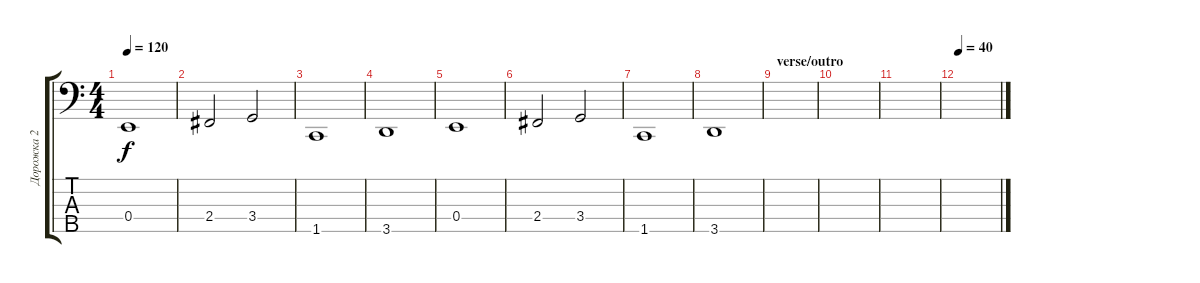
\track ("Дорожка 2" "Дорожка 2") {instrument electricbassfinger}
\staff {score tabs}
\tuning (G2 D2 A1 E1 B0) {hide}
\ts (4 4)
\tempo 120
\clef f4
\ks c
0.4.1{dy f} |
2.4.2 3.4.2 |
1.5.1 |
3.5.1 |
0.4.1 |
2.4.2 3.4.2 |
1.5.1 |
3.5.1 |
\section ("" "verse/outro")
|
|
|
\tempo 40
